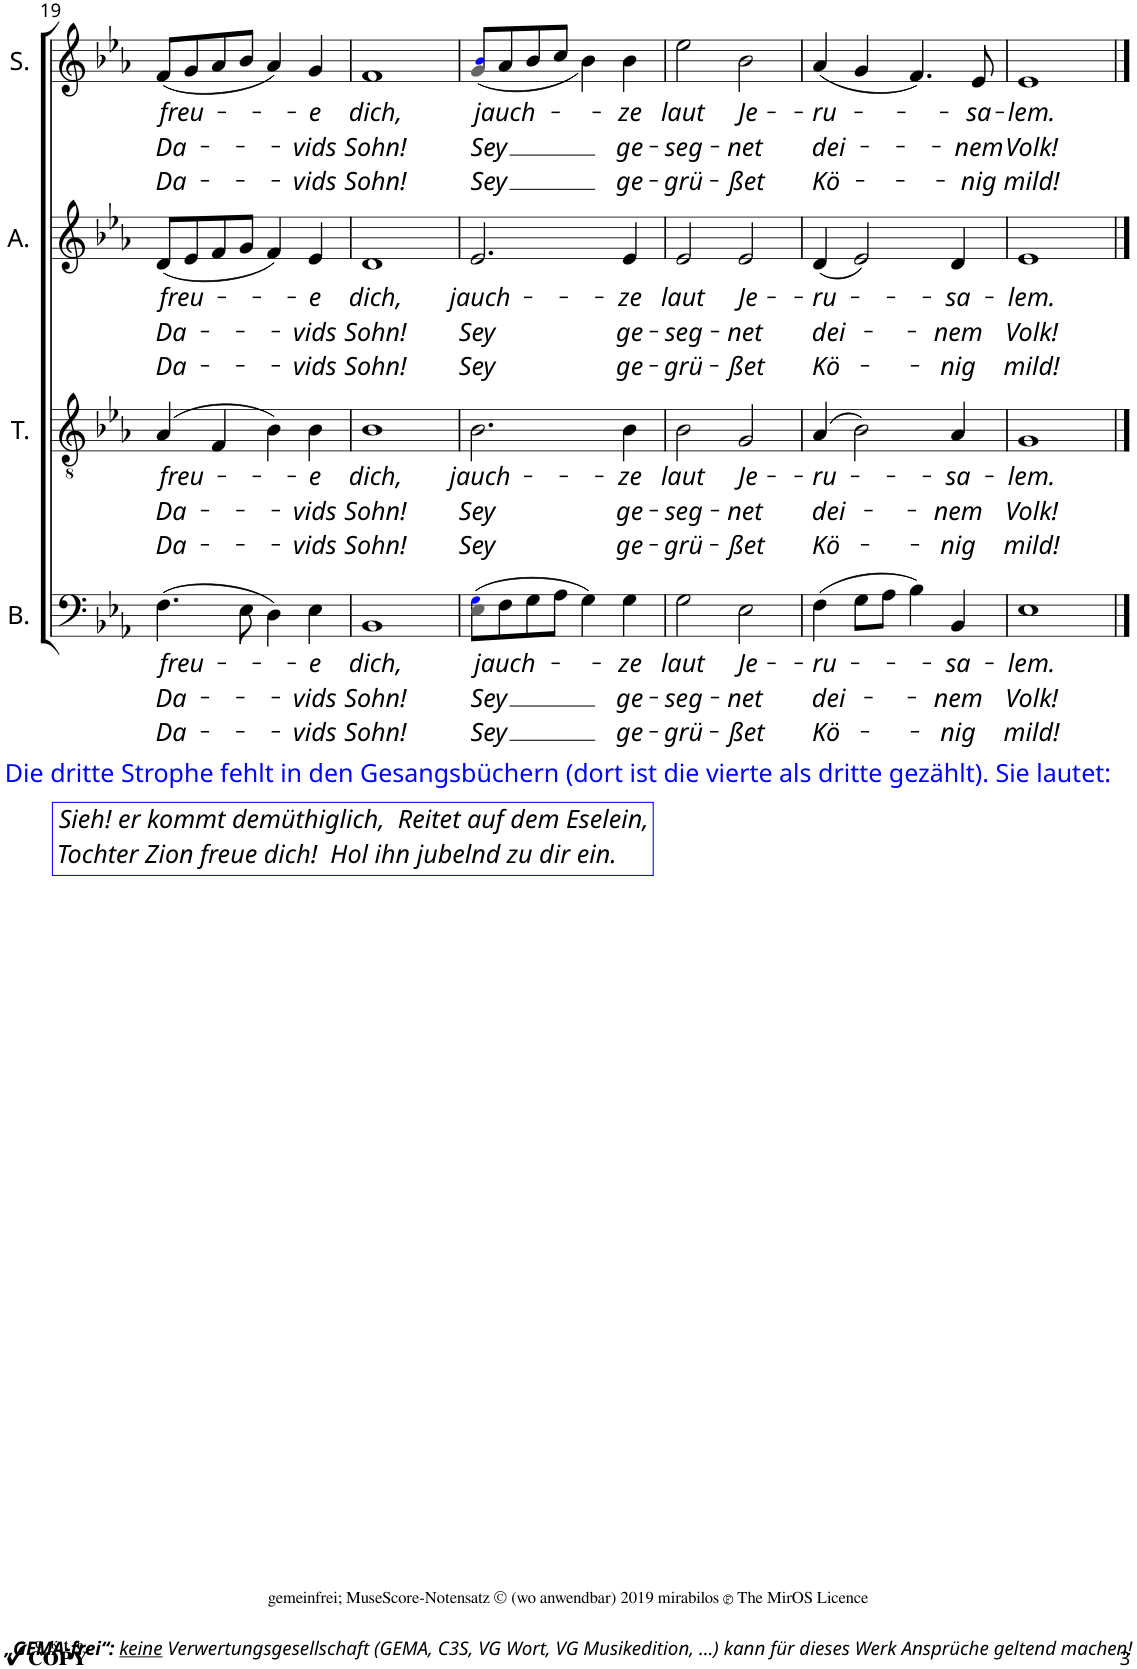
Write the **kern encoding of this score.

**kern	**text	**text	**text	**kern	**text	**text	**text	**kern	**text	**text	**text	**kern	**text	**text	**text
*part4	*part4	*part4	*part4	*part3	*part3	*part3	*part3	*part2	*part2	*part2	*part2	*part1	*part1	*part1	*part1
*staff4	*staff4	*staff4	*staff4	*staff3	*staff3	*staff3	*staff3	*staff2	*staff2	*staff2	*staff2	*staff1	*staff1	*staff1	*staff1
*I"Baß	*	*	*	*I"Tenor	*	*	*	*I"Alt	*	*	*	*I"Sopran	*	*	*
*I'B.	*	*	*	*I'T.	*	*	*	*I'A.	*	*	*	*I'S.	*	*	*
!!LO:PB:g=z
*clefF4	*	*	*	*clefGv2	*	*	*	*clefG2	*	*	*	*clefG2	*	*	*
*k[b-e-a-]	*	*	*	*k[b-e-a-]	*	*	*	*k[b-e-a-]	*	*	*	*k[b-e-a-]	*	*	*
*M4/4	*	*	*	*M4/4	*	*	*	*M4/4	*	*	*	*M4/4	*	*	*
*met(c)	*	*	*	*met(c)	*	*	*	*met(c)	*	*	*	*met(c)	*	*	*
=19	=19	=19	=19	=19	=19	=19	=19	=19	=19	=19	=19	=19	=19	=19	=19
!	!LO:LY:b	!LO:LY:b	!LO:LY:b	!	!LO:LY:b	!LO:LY:b	!LO:LY:b	!	!LO:LY:b	!LO:LY:b	!LO:LY:b	!	!LO:LY:b	!LO:LY:b	!LO:LY:b
(4.F\	freu-	Da-	Da-	(4A-/	freu-	Da-	Da-	(8d/L	freu-	Da-	Da-	(8f/L	freu-	Da-	Da-
.	.	.	.	.	.	.	.	8e-/	.	.	.	8g/	.	.	.
.	.	.	.	4F/	.	.	.	8f/	.	.	.	8a-/	.	.	.
8E-\	.	.	.	.	.	.	.	8g/J	.	.	.	8b-/J	.	.	.
4D\)	.	.	.	4B-\)	.	.	.	4f/)	.	.	.	4a-/)	.	.	.
!	!LO:LY:b	!LO:LY:b	!LO:LY:b	!	!LO:LY:b	!LO:LY:b	!LO:LY:b	!	!LO:LY:b	!LO:LY:b	!LO:LY:b	!	!LO:LY:b	!LO:LY:b	!LO:LY:b
4E-\	-e	-vids	-vids	4B-\	-e	-vids	-vids	4e-/	-e	-vids	-vids	4g/	-e	-vids	-vids
=20	=20	=20	=20	=20	=20	=20	=20	=20	=20	=20	=20	=20	=20	=20	=20
!	!LO:LY:b	!LO:LY:b	!LO:LY:b	!	!LO:LY:b	!LO:LY:b	!LO:LY:b	!	!LO:LY:b	!LO:LY:b	!LO:LY:b	!	!LO:LY:b	!LO:LY:b	!LO:LY:b
1BB-	dich,	Sohn!	Sohn!	1B-	dich,	Sohn!	Sohn!	1d	dich,	Sohn!	Sohn!	1f	dich,	Sohn!	Sohn!
=21	=21	=21	=21	=21	=21	=21	=21	=21	=21	=21	=21	=21	=21	=21	=21
!	!LO:LY:b	!LO:LY:b	!LO:LY:b	!	!LO:LY:b	!LO:LY:b	!LO:LY:b	!	!LO:LY:b	!LO:LY:b	!LO:LY:b	!	!LO:LY:b	!LO:LY:b	!LO:LY:b
(8E-i\ 8G!j\L	jauch-	Sey	Sey	2.B-\	jauch-	Sey	Sey	2.e-/	jauch-	Sey	Sey	(<8gi/ 8b-!j/L	jauch-	Sey	Sey
8F\	.	.	.	.	.	.	.	.	.	.	.	8a-/	.	.	.
8G\	.	.	.	.	.	.	.	.	.	.	.	8b-/	.	.	.
8A-\J	.	.	.	.	.	.	.	.	.	.	.	8cc/J	.	.	.
4G\)	.	.	.	.	.	.	.	.	.	.	.	4b-\)	.	.	.
!	!LO:LY:b	!LO:LY:b	!LO:LY:b	!	!LO:LY:b	!LO:LY:b	!LO:LY:b	!	!LO:LY:b	!LO:LY:b	!LO:LY:b	!	!LO:LY:b	!LO:LY:b	!LO:LY:b
4G\	-ze	ge-	ge-	4B-\	-ze	ge-	ge-	4e-/	-ze	ge-	ge-	4b-\	-ze	ge-	ge-
=22	=22	=22	=22	=22	=22	=22	=22	=22	=22	=22	=22	=22	=22	=22	=22
!	!LO:LY:b	!LO:LY:b	!LO:LY:b	!	!LO:LY:b	!LO:LY:b	!LO:LY:b	!	!LO:LY:b	!LO:LY:b	!LO:LY:b	!	!LO:LY:b	!LO:LY:b	!LO:LY:b
2G\	laut	-seg-	-grü-	2B-\	laut	-seg-	-grü-	2e-/	laut	-seg-	-grü-	2ee-\	laut	-seg-	-grü-
!	!LO:LY:b	!LO:LY:b	!LO:LY:b	!	!LO:LY:b	!LO:LY:b	!LO:LY:b	!	!LO:LY:b	!LO:LY:b	!LO:LY:b	!	!LO:LY:b	!LO:LY:b	!LO:LY:b
2E-\	Je-	-net	-ßet	2G/	Je-	-net	-ßet	2e-/	Je-	-net	-ßet	2b-\	Je-	-net	-ßet
=23	=23	=23	=23	=23	=23	=23	=23	=23	=23	=23	=23	=23	=23	=23	=23
!	!LO:LY:b	!LO:LY:b	!LO:LY:b	!	!LO:LY:b	!LO:LY:b	!LO:LY:b	!	!LO:LY:b	!LO:LY:b	!LO:LY:b	!	!LO:LY:b	!LO:LY:b	!LO:LY:b
(4F\	-ru-	dei-	Kö-	(4A-/	-ru-	dei-	Kö-	(4d/	-ru-	dei-	Kö-	(4a-/	-ru-	dei-	Kö-
8G\L	.	.	.	2B-\)	.	.	.	2e-/)	.	.	.	4g/	.	.	.
8A-\J	.	.	.	.	.	.	.	.	.	.	.	.	.	.	.
4B-\)	.	.	.	.	.	.	.	.	.	.	.	4.f/)	.	.	.
!	!LO:LY:b	!LO:LY:b	!LO:LY:b	!	!LO:LY:b	!LO:LY:b	!LO:LY:b	!	!LO:LY:b	!LO:LY:b	!LO:LY:b	!	!	!	!
4BB-/	-sa-	-nem	-nig	4A-/	-sa-	-nem	-nig	4d/	-sa-	-nem	-nig	.	.	.	.
!	!	!	!	!	!	!	!	!	!	!	!	!	!LO:LY:b	!LO:LY:b	!LO:LY:b
.	.	.	.	.	.	.	.	.	.	.	.	8e-/	-sa-	-nem	-nig
=24	=24	=24	=24	=24	=24	=24	=24	=24	=24	=24	=24	=24	=24	=24	=24
!	!LO:LY:b	!LO:LY:b	!LO:LY:b	!	!LO:LY:b	!LO:LY:b	!LO:LY:b	!	!LO:LY:b	!LO:LY:b	!LO:LY:b	!	!LO:LY:b	!LO:LY:b	!LO:LY:b
1E-	-lem.	Volk!	mild!	1G	-lem.	Volk!	mild!	1e-	-lem.	Volk!	mild!	1e-	-lem.	Volk!	mild!
==	==	==	==	==	==	==	==	==	==	==	==	==	==	==	==
*-	*-	*-	*-	*-	*-	*-	*-	*-	*-	*-	*-	*-	*-	*-	*-
